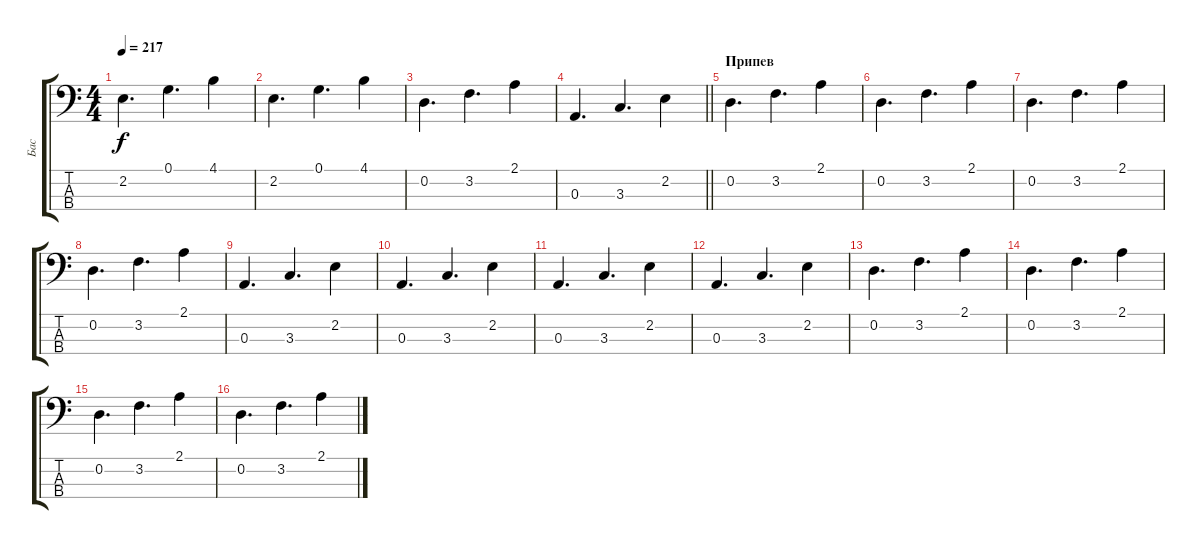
\track ("Бас" "Бас") {instrument electricbassfinger}
\staff {score tabs}
\tuning (G2 D2 A1 E1) {hide}
\ts (4 4)
\tempo 217
\clef f4
\ks c
2.2.4{d dy f} 0.1.4{d} 4.1.4 |
2.2.4{d} 0.1.4{d} 4.1.4 |
0.2.4{d} 3.2.4{d} 2.1.4 |
\barLineRight lightlight
0.3.4{d} 3.3.4{d} 2.2.4 |
\section ("" "Припев")
0.2.4{d} 3.2.4{d} 2.1.4 |
0.2.4{d} 3.2.4{d} 2.1.4 |
0.2.4{d} 3.2.4{d} 2.1.4 |
0.2.4{d} 3.2.4{d} 2.1.4 |
0.3.4{d} 3.3.4{d} 2.2.4 |
0.3.4{d} 3.3.4{d} 2.2.4 |
0.3.4{d} 3.3.4{d} 2.2.4 |
0.3.4{d} 3.3.4{d} 2.2.4 |
0.2.4{d} 3.2.4{d} 2.1.4 |
0.2.4{d} 3.2.4{d} 2.1.4 |
0.2.4{d} 3.2.4{d} 2.1.4 |
0.2.4{d} 3.2.4{d} 2.1.4
